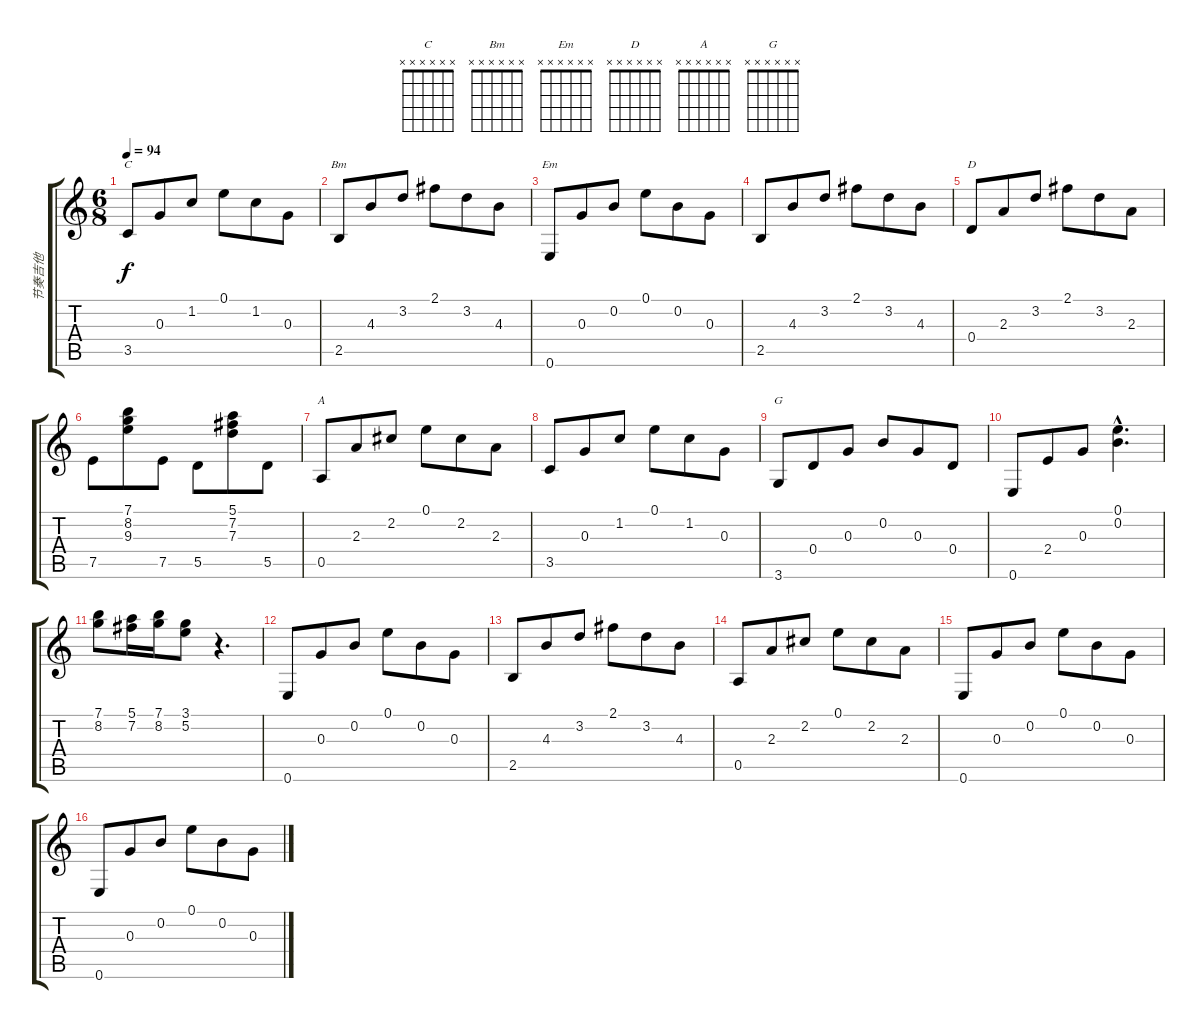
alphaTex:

\track ("节奏吉他" "节奏吉他") {instrument acousticguitarsteel}
\staff {score tabs}
\tuning (E4 B3 G3 D3 A2 E2) {hide}
\chord ("C" x x x x x x)
\chord ("Bm" x x x x x x)
\chord ("Em" x x x x x x)
\chord ("D" x x x x x x)
\chord ("A" x x x x x x)
\chord ("G" x x x x x x)
\ts (6 8)
\tempo 94
\clef g2
\ks c
3.5.8{ch "C" dy f} 0.3.8 1.2.8 0.1.8 1.2.8 0.3.8 |
2.5.8{ch "Bm"} 4.3.8 3.2.8 2.1.8 3.2.8 4.3.8 |
0.6.8{ch "Em"} 0.3.8 0.2.8 0.1.8 0.2.8 0.3.8 |
2.5.8 4.3.8 3.2.8 2.1.8 3.2.8 4.3.8 |
0.4.8{ch "D"} 2.3.8 3.2.8 2.1.8 3.2.8 2.3.8 |
7.5.8 (7.1 8.2 9.3).8 7.5.8 5.5.8 (5.1 7.2 7.3).8 5.5.8 |
0.5.8{ch "A"} 2.3.8 2.2.8 0.1.8 2.2.8 2.3.8 |
3.5.8 0.3.8 1.2.8 0.1.8 1.2.8 0.3.8 |
3.6.8{ch "G"} 0.4.8 0.3.8 0.2.8 0.3.8 0.4.8 |
0.6.8 2.4.8 0.3.8 (0.1{hac} 0.2{hac}).4{d} |
(7.1 8.2).8 (5.1 7.2).16 (7.1 8.2).16 (3.1 5.2).8 r.4{d} |
0.6.8 0.3.8 0.2.8 0.1.8 0.2.8 0.3.8 |
2.5.8 4.3.8 3.2.8 2.1.8 3.2.8 4.3.8 |
0.5.8 2.3.8 2.2.8 0.1.8 2.2.8 2.3.8 |
0.6.8 0.3.8 0.2.8 0.1.8 0.2.8 0.3.8 |
0.6.8 0.3.8 0.2.8 0.1.8 0.2.8 0.3.8
